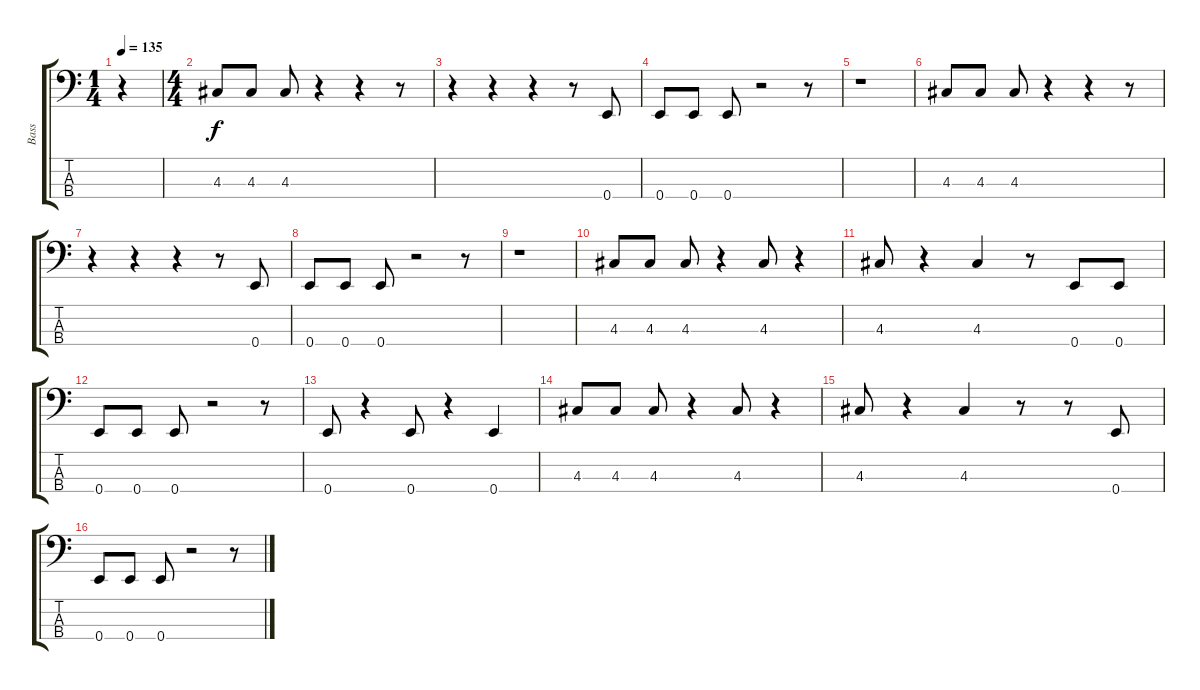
\track ("Bass" "Bass") {instrument electricbassfinger}
\staff {score tabs}
\tuning (G2 D2 A1 E1) {hide}
\ts (1 4)
\tempo 135
\clef f4
\ks c
r.4{dy f instrument electricbassfinger} |
\ts (4 4)
4.3.8 4.3.8 4.3.8 r.4 r.4 r.8 |
r.4 r.4 r.4 r.8 0.4.8 |
0.4.8 0.4.8 0.4.8 r.2 r.8 |
r.1 |
4.3.8 4.3.8 4.3.8 r.4 r.4 r.8 |
r.4 r.4 r.4 r.8 0.4.8 |
0.4.8 0.4.8 0.4.8 r.2 r.8 |
r.1 |
4.3.8 4.3.8 4.3.8 r.4 4.3.8 r.4 |
4.3.8 r.4 4.3.4 r.8 0.4.8 0.4.8 |
0.4.8 0.4.8 0.4.8 r.2 r.8 |
0.4.8 r.4 0.4.8 r.4 0.4.4 |
4.3.8 4.3.8 4.3.8 r.4 4.3.8 r.4 |
4.3.8 r.4 4.3.4 r.8 r.8 0.4.8 |
0.4.8 0.4.8 0.4.8 r.2 r.8
